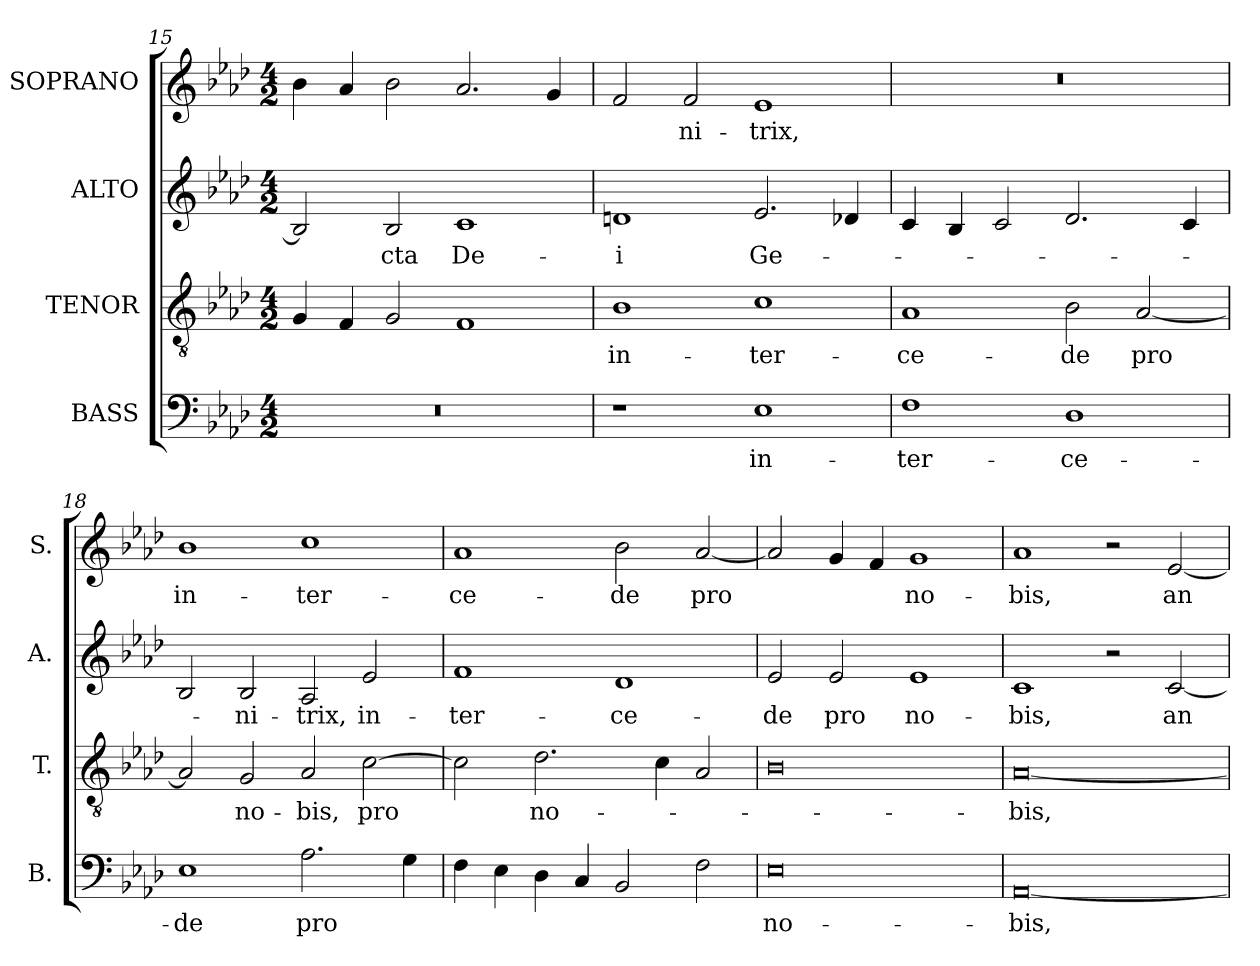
**kern	**text	**kern	**text	**kern	**text	**kern	**text
*part4	*part4	*part3	*part3	*part2	*part2	*part1	*part1
*staff4	*staff4	*staff3	*staff3	*staff2	*staff2	*staff1	*staff1
*I"BASS	*	*I"TENOR	*	*I"ALTO	*	*I"SOPRANO	*
*I'B.	*	*I'T.	*	*I'A.	*	*I'S.	*
*clefF4	*	*clefGv2	*	*clefG2	*	*clefG2	*
*	*	*ITrd7c12	*	*	*	*	*
*k[b-e-a-d-]	*	*k[b-e-a-d-]	*	*k[b-e-a-d-]	*	*k[b-e-a-d-]	*
*A-:	*	*A-:	*	*A-:	*	*A-:	*
*M4/2	*	*M4/2	*	*M4/2	*	*M4/2	*
=15	=15	=15	=15	=15	=15	=15	=15
!LO:N:vis=1	!	!	!	!	!	!	!
0r	.	4GGi/	.	2B-i/]	.	4b-i\	.
.	.	4FFi/	.	.	.	4a-i/	.
!	!	!	!	!	!LO:LY:b:color=#000000	!	!
.	.	2GGi/	.	2B-i/	-cta	2b-i\	.
!	!	!	!	!	!LO:LY:b:color=#000000	!	!
.	.	1FFi	.	1ci	De-	2.a-i/	.
.	.	.	.	.	.	4gi/	.
!!LO:LB:g=z
=16	=16	=16	=16	=16	=16	=16	=16
!	!	!	!LO:LY:b:color=#000000	!	!	!	!
!	!	!	!	!	!LO:LY:b:color=#000000	!	!
1r	.	1BB-i	in-	1dni	-i	2fi/	.
!	!	!	!	!	!	!	!LO:LY:b:color=#000000
.	.	.	.	.	.	2fi/	-ni-
!	!LO:LY:b:color=#000000	!	!	!	!	!	!
!	!	!	!LO:LY:b:color=#000000	!	!	!	!
!	!	!	!	!	!LO:LY:b:color=#000000	!	!
!	!	!	!	!	!	!	!LO:LY:b:color=#000000
1E-i	in-	1Ci	-ter-	2.e-i/	Ge-	1e-i	-trix,
.	.	.	.	4d-Xi/	.	.	.
=17	=17	=17	=17	=17	=17	=17	=17
!	!LO:LY:b:color=#000000	!	!	!	!	!	!
!	!	!	!LO:LY:b:color=#000000	!	!	!LO:N:vis=1	!
1Fi	-ter-	1AA-i	-ce-	4ci/	.	0r	.
.	.	.	.	4B-i/	.	.	.
.	.	.	.	2ci/	.	.	.
!	!LO:LY:b:color=#000000	!	!	!	!	!	!
!	!	!	!LO:LY:b:color=#000000	!	!	!	!
1D-i	-ce-	2BB-i\	-de	2.d-i/	.	.	.
!	!	!	!LO:LY:b:color=#000000	!	!	!	!
.	.	[2AA-i/	pro	.	.	.	.
.	.	.	.	4ci/	.	.	.
=18	=18	=18	=18	=18	=18	=18	=18
!	!LO:LY:b:color=#000000	!	!	!	!	!	!
!	!	!	!	!	!	!	!LO:LY:b:color=#000000
1E-i	-de	2AA-i/]	.	2B-i/	.	1b-i	in-
!	!	!	!LO:LY:b:color=#000000	!	!	!	!
!	!	!	!	!	!LO:LY:b:color=#000000	!	!
.	.	2GGi/	no-	2B-i/	-ni-	.	.
!	!LO:LY:b:color=#000000	!	!	!	!	!	!
!	!	!	!LO:LY:b:color=#000000	!	!	!	!
!	!	!	!	!	!LO:LY:b:color=#000000	!	!
!	!	!	!	!	!	!	!LO:LY:b:color=#000000
2.A-i\	pro	2AA-i/	-bis,	2A-i/	-trix,	1cci	-ter-
!	!	!	!LO:LY:b:color=#000000	!	!	!	!
!	!	!	!	!	!LO:LY:b:color=#000000	!	!
.	.	[2Ci\	pro	2e-i/	in-	.	.
4Gi\	.	.	.	.	.	.	.
=19	=19	=19	=19	=19	=19	=19	=19
!	!	!	!	!	!LO:LY:b:color=#000000	!	!
!	!	!	!	!	!	!	!LO:LY:b:color=#000000
4Fi\	.	2Ci\]	.	1fi	-ter-	1a-i	-ce-
4E-i\	.	.	.	.	.	.	.
!	!	!	!LO:LY:b:color=#000000	!	!	!	!
4D-i\	.	2.D-i\	no-	.	.	.	.
4Ci/	.	.	.	.	.	.	.
!	!	!	!	!	!LO:LY:b:color=#000000	!	!
!	!	!	!	!	!	!	!LO:LY:b:color=#000000
2BB-i/	.	.	.	1d-i	-ce-	2b-i\	-de
.	.	4Ci\	.	.	.	.	.
!	!	!	!	!	!	!	!LO:LY:b:color=#000000
2Fi\	.	2AA-i/	.	.	.	[2a-i/	pro
=20	=20	=20	=20	=20	=20	=20	=20
!	!LO:LY:b:color=#000000	!	!	!	!	!	!
!	!	!	!	!	!LO:LY:b:color=#000000	!	!
0E-i	no-	0BB-i	.	2e-i/	-de	2a-i/]	.
!	!	!	!	!	!LO:LY:b:color=#000000	!	!
.	.	.	.	2e-i/	pro	4gi/	.
.	.	.	.	.	.	4fi/	.
!	!	!	!	!	!LO:LY:b:color=#000000	!	!
!	!	!	!	!	!	!	!LO:LY:b:color=#000000
.	.	.	.	1e-i	no-	1gi	no-
=21	=21	=21	=21	=21	=21	=21	=21
!	!LO:LY:b:color=#000000	!	!	!	!	!	!
!	!	!	!LO:LY:b:color=#000000	!	!	!	!
!	!	!	!	!	!LO:LY:b:color=#000000	!	!
!	!	!	!	!	!	!	!LO:LY:b:color=#000000
[0AA-i	-bis,	[0AA-i	-bis,	1ci	-bis,	1a-i	-bis,
.	.	.	.	2r	.	2r	.
!	!	!	!	!	!LO:LY:b:color=#000000	!	!
!	!	!	!	!	!	!	!LO:LY:b:color=#000000
.	.	.	.	[2ci/	an-	[2e-i/	an-
=	=	=	=	=	=	=	=
*-	*-	*-	*-	*-	*-	*-	*-
